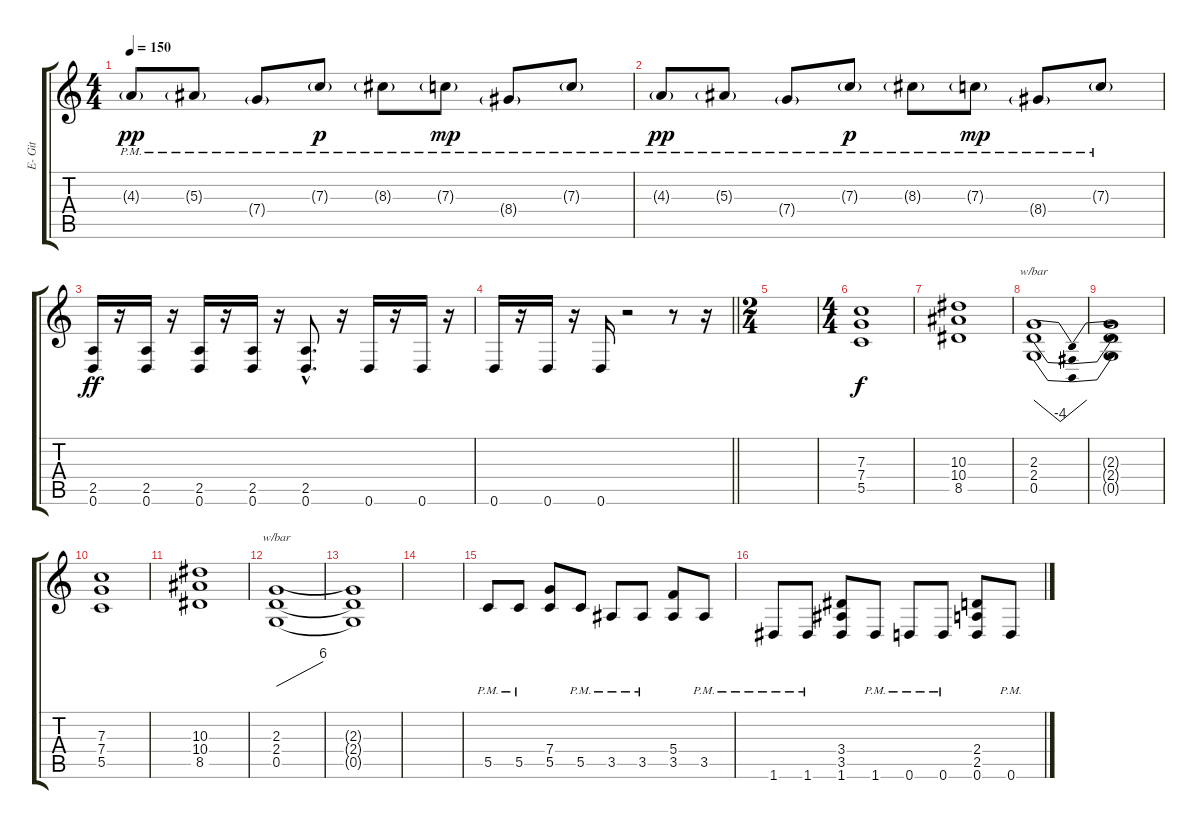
\track ("E- Git" "E- Git") {instrument overdrivenguitar}
\staff {score tabs}
\tuning (D4 A3 F3 C3 G2 D2) {hide}
\ts (4 4)
\tempo 150
\clef g2
\ks aminor
4.3{g pm}.8{dy pp} 5.3{g pm}.8 7.4{g pm}.8 7.3{g pm}.8{dy p} 8.3{g pm}.8 7.3{g pm}.8{dy mp} 8.4{g pm}.8 7.3{g pm}.8 |
4.3{g pm}.8{dy pp volume 1} 5.3{g pm}.8 7.4{g pm}.8 7.3{g pm}.8{dy p} 8.3{g pm}.8 7.3{g pm}.8{dy mp} 8.4{g pm}.8 7.3{g pm}.8 |
\ks c
(2.5 0.6).16{dy ff volume 6 instrument distortionguitar} r.16 (2.5 0.6).16{instrument distortionguitar} r.16{volume 6 instrument distortionguitar} (2.5 0.6).16{instrument distortionguitar} r.16{volume 6 instrument distortionguitar} (2.5 0.6).16{instrument distortionguitar} r.16 (2.5{hac} 0.6{hac}).8{d instrument distortionguitar} r.16 0.6.16{instrument distortionguitar} r.16 0.6.16{instrument distortionguitar} r.16 |
\barLineRight lightlight
0.6.16{volume 6 instrument distortionguitar} r.16 0.6.16{volume 6 instrument distortionguitar} r.16 0.6.16{volume 6 instrument distortionguitar} r.2 r.8 r.16 |
\ts (2 4)
|
\ts (4 4)
(7.3 7.4 5.5).1{dy f} |
(10.3 10.4 8.5).1 |
(2.3 2.4 0.5).1{tbe (dip default 0 0 30 -16 60 0)} |
(2.3{t} 2.4{t} 0.5{t}).1 |
(7.3 7.4 5.5).1 |
(10.3 10.4 8.5).1 |
(2.3 2.4 0.5).1{tbe (dive default 0 0 60 24)} |
(2.3{t} 2.4{t} 0.5{t}).1 |
|
5.5{pm}.8{volume 13} 5.5{pm}.8 (7.4 5.5).8 5.5{pm}.8 3.5{pm}.8 3.5{pm}.8 (5.4 3.5).8 3.5{pm}.8 |
1.6{pm}.8 1.6{pm}.8 (3.4 3.5 1.6).8 1.6{pm}.8 0.6{pm}.8 0.6{pm}.8 (2.4 2.5 0.6).8 0.6{pm}.8
